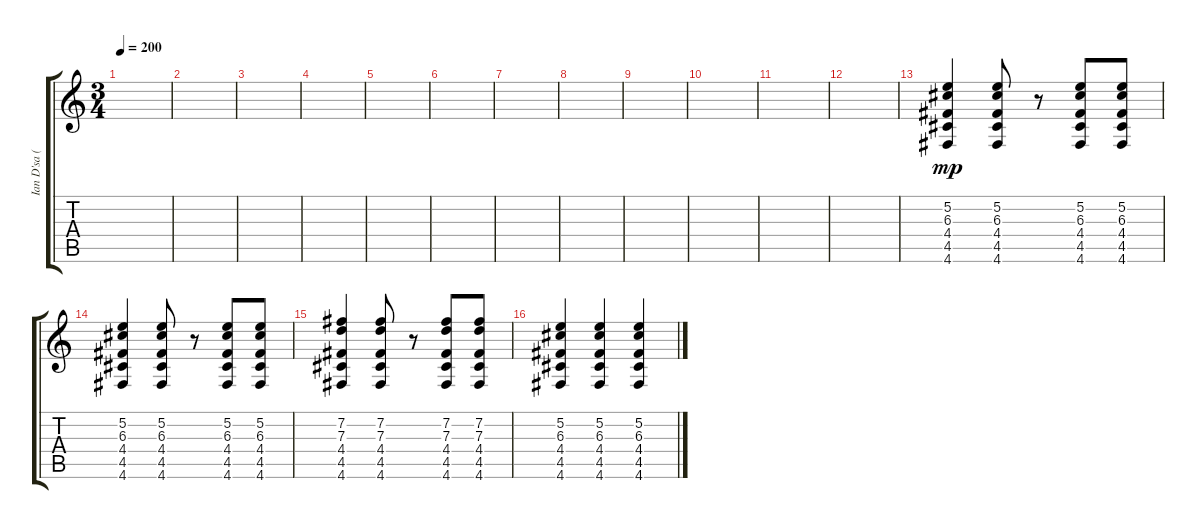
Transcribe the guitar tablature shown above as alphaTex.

\track ("Ian D'sa (Distortion)" "Ian D'sa (") {instrument distortionguitar}
\staff {score tabs}
\tuning (E4 B3 G3 D3 A2 D2) {hide}
\ts (3 4)
\tempo 200
\clef g2
\ks c
|
|
|
|
|
|
|
|
|
|
|
|
(5.2 6.3 4.4 4.5 4.6).4{dy mp} (5.2 6.3 4.4 4.5 4.6).8 r.8 (5.2 6.3 4.4 4.5 4.6).8 (5.2 6.3 4.4 4.5 4.6).8 |
(5.2 6.3 4.4 4.5 4.6).4 (5.2 6.3 4.4 4.5 4.6).8 r.8 (5.2 6.3 4.4 4.5 4.6).8 (5.2 6.3 4.4 4.5 4.6).8 |
(7.2 7.3 4.4 4.5 4.6).4 (7.2 7.3 4.4 4.5 4.6).8 r.8 (7.2 7.3 4.4 4.5 4.6).8 (7.2 7.3 4.4 4.5 4.6).8 |
(5.2 6.3 4.4 4.5 4.6).4 (5.2 6.3 4.4 4.5 4.6).4 (5.2 6.3 4.4 4.5 4.6).4
